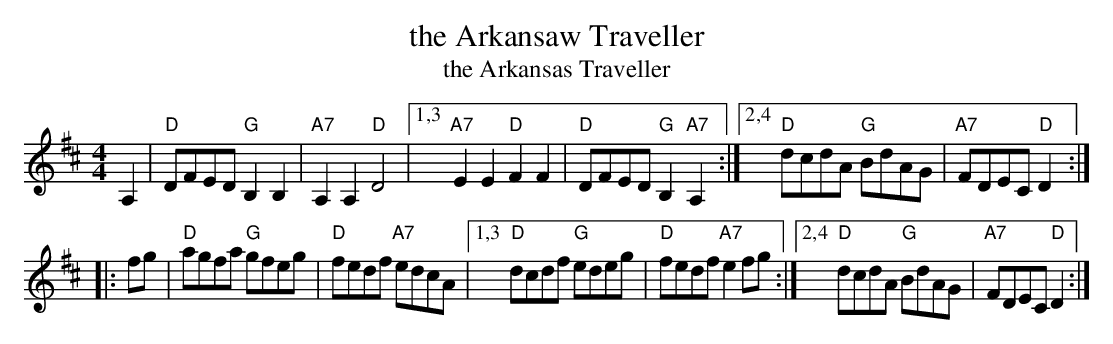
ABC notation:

X:1
T: the Arkansaw Traveller
T: the Arkansas Traveller
M: 4/4
L: 1/8
K: D
A,2 |\
"D"DFED "G"B,2B,2 | "A7"A,2A,2 "D"D4 |\
[1,3 "A7"E2E2 "D"F2F2 | "D"DFED "G"B,2"A7"A,2 :|\
[2,4 "D"dcdA "G"BdAG | "A7"FDEC "D"D2 :|
|: fg |\
"D"agfa "G"gfeg | "D"fedf "A7"edcA |\
[1,3 "D"dcdf "G"edeg | "D"fedf "A7"e2fg :|\
[2,4 "D"dcdA "G"BdAG | "A7"FDEC "D"D2 :|
